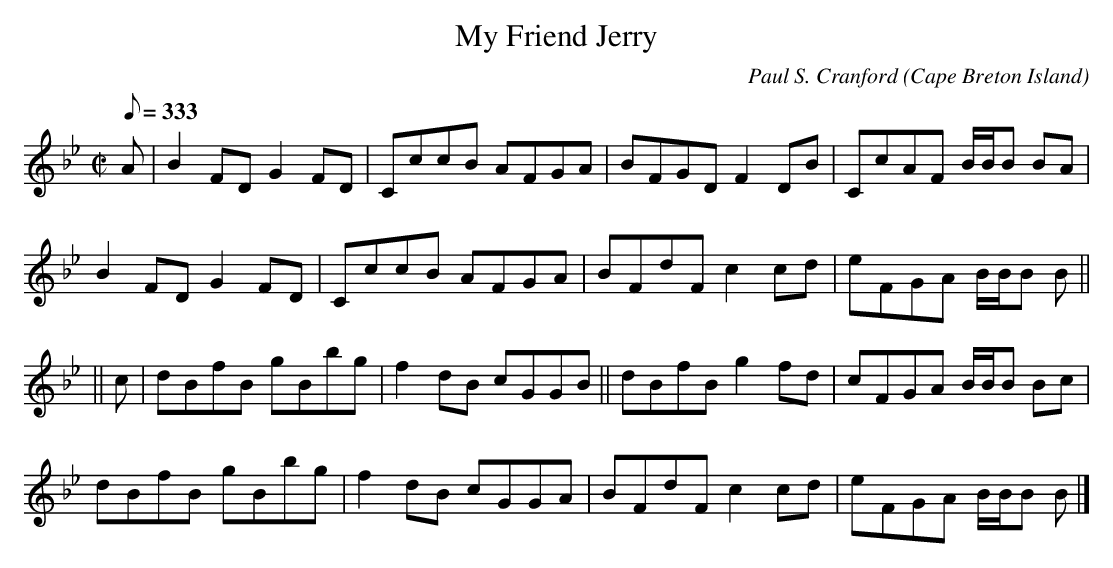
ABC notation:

X:1
T:My Friend Jerry
C:Paul S. Cranford
O:Cape Breton Island
L:1/8
Q:333
M:C|
K:Bb
A|B2 FD G2 FD|CccB AFGA|BFGD F2 DB|CcAF B/B/B BA|
B2 FD G2 FD|CccB AFGA|BFdF c2 cd|eFGA B/B/B B||
||c|dBfB gBbg|f2 dB cGGB||dBfB g2 fd|cFGA B/B/B Bc|
dBfB gBbg|f2 dB cGGA|BFdF c2 cd|eFGA B/B/B B|]
